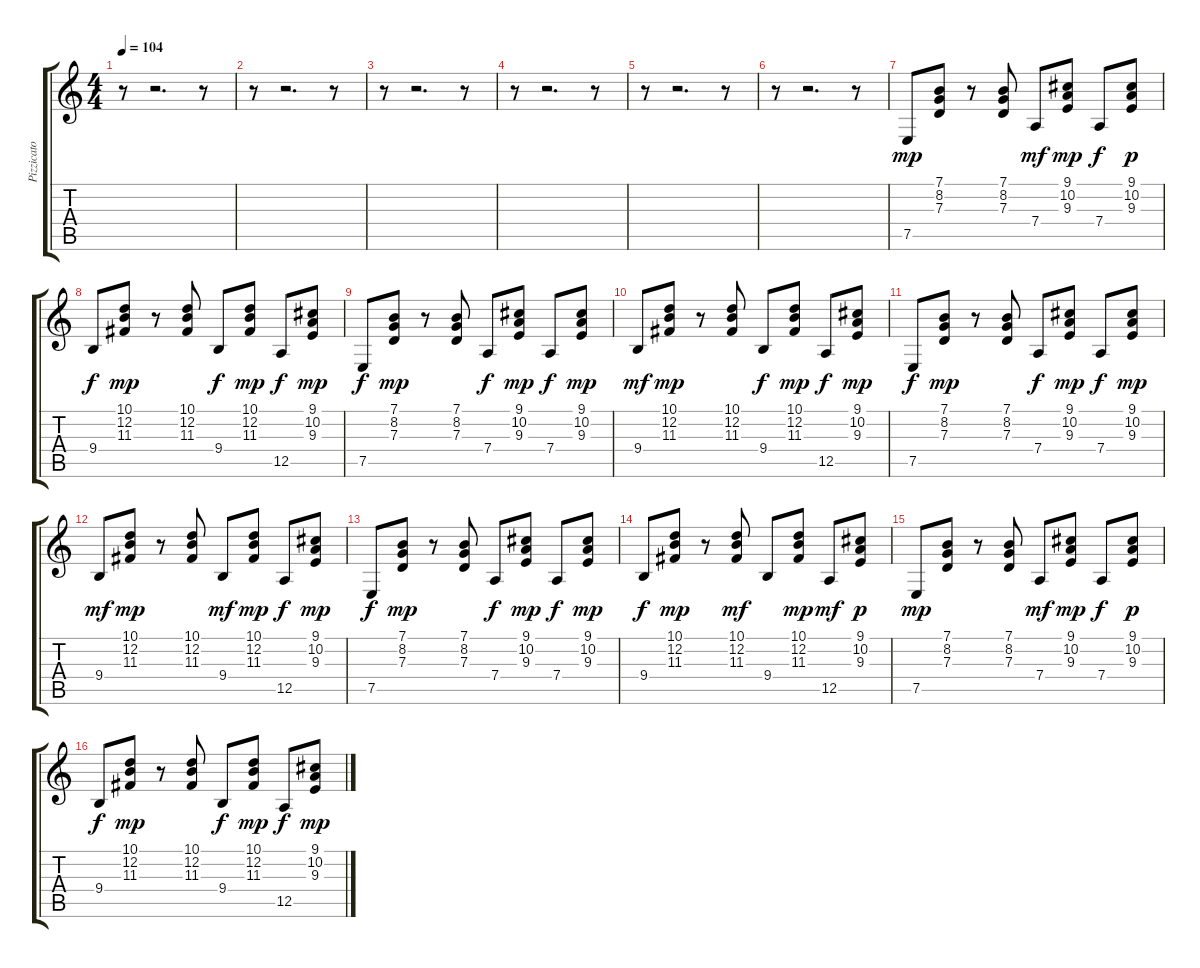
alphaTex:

\track ("Pizzicato Strings" "Pizzicato ") {instrument pizzicatostrings}
\staff {score tabs}
\tuning (E4 B3 G3 D3 A2 E2) {hide}
\ts (4 4)
\tempo 104
\clef g2
\ks c
r.8{dy pp} r.2{d} r.8 |
r.8 r.2{d} r.8 |
r.8 r.2{d} r.8 |
r.8 r.2{d} r.8 |
r.8 r.2{d} r.8 |
r.8 r.2{d} r.8 |
7.5.8{dy mp} (7.1 8.2 7.3).8 r.8 (7.1 8.2 7.3).8 7.4.8{dy mf} (9.1 10.2 9.3).8{dy mp} 7.4.8{dy f} (9.1 10.2 9.3).8{dy p} |
9.4.8{dy f} (10.1 12.2 11.3).8{dy mp} r.8 (10.1 12.2 11.3).8 9.4.8{dy f} (10.1 12.2 11.3).8{dy mp} 12.5.8{dy f} (9.1 10.2 9.3).8{dy mp} |
7.5.8{dy f} (7.1 8.2 7.3).8{dy mp} r.8 (7.1 8.2 7.3).8 7.4.8{dy f} (9.1 10.2 9.3).8{dy mp} 7.4.8{dy f} (9.1 10.2 9.3).8{dy mp} |
9.4.8{dy mf} (10.1 12.2 11.3).8{dy mp} r.8 (10.1 12.2 11.3).8 9.4.8{dy f} (10.1 12.2 11.3).8{dy mp} 12.5.8{dy f} (9.1 10.2 9.3).8{dy mp} |
7.5.8{dy f} (7.1 8.2 7.3).8{dy mp} r.8 (7.1 8.2 7.3).8 7.4.8{dy f} (9.1 10.2 9.3).8{dy mp} 7.4.8{dy f} (9.1 10.2 9.3).8{dy mp} |
9.4.8{dy mf} (10.1 12.2 11.3).8{dy mp} r.8 (10.1 12.2 11.3).8 9.4.8{dy mf} (10.1 12.2 11.3).8{dy mp} 12.5.8{dy f} (9.1 10.2 9.3).8{dy mp} |
7.5.8{dy f} (7.1 8.2 7.3).8{dy mp} r.8 (7.1 8.2 7.3).8 7.4.8{dy f} (9.1 10.2 9.3).8{dy mp} 7.4.8{dy f} (9.1 10.2 9.3).8{dy mp} |
9.4.8{dy f} (10.1 12.2 11.3).8{dy mp} r.8 (10.1 12.2 11.3).8{dy mf} 9.4.8 (10.1 12.2 11.3).8{dy mp} 12.5.8{dy mf} (9.1 10.2 9.3).8{dy p} |
7.5.8{dy mp} (7.1 8.2 7.3).8 r.8 (7.1 8.2 7.3).8 7.4.8{dy mf} (9.1 10.2 9.3).8{dy mp} 7.4.8{dy f} (9.1 10.2 9.3).8{dy p} |
9.4.8{dy f} (10.1 12.2 11.3).8{dy mp} r.8 (10.1 12.2 11.3).8 9.4.8{dy f} (10.1 12.2 11.3).8{dy mp} 12.5.8{dy f} (9.1 10.2 9.3).8{dy mp}
